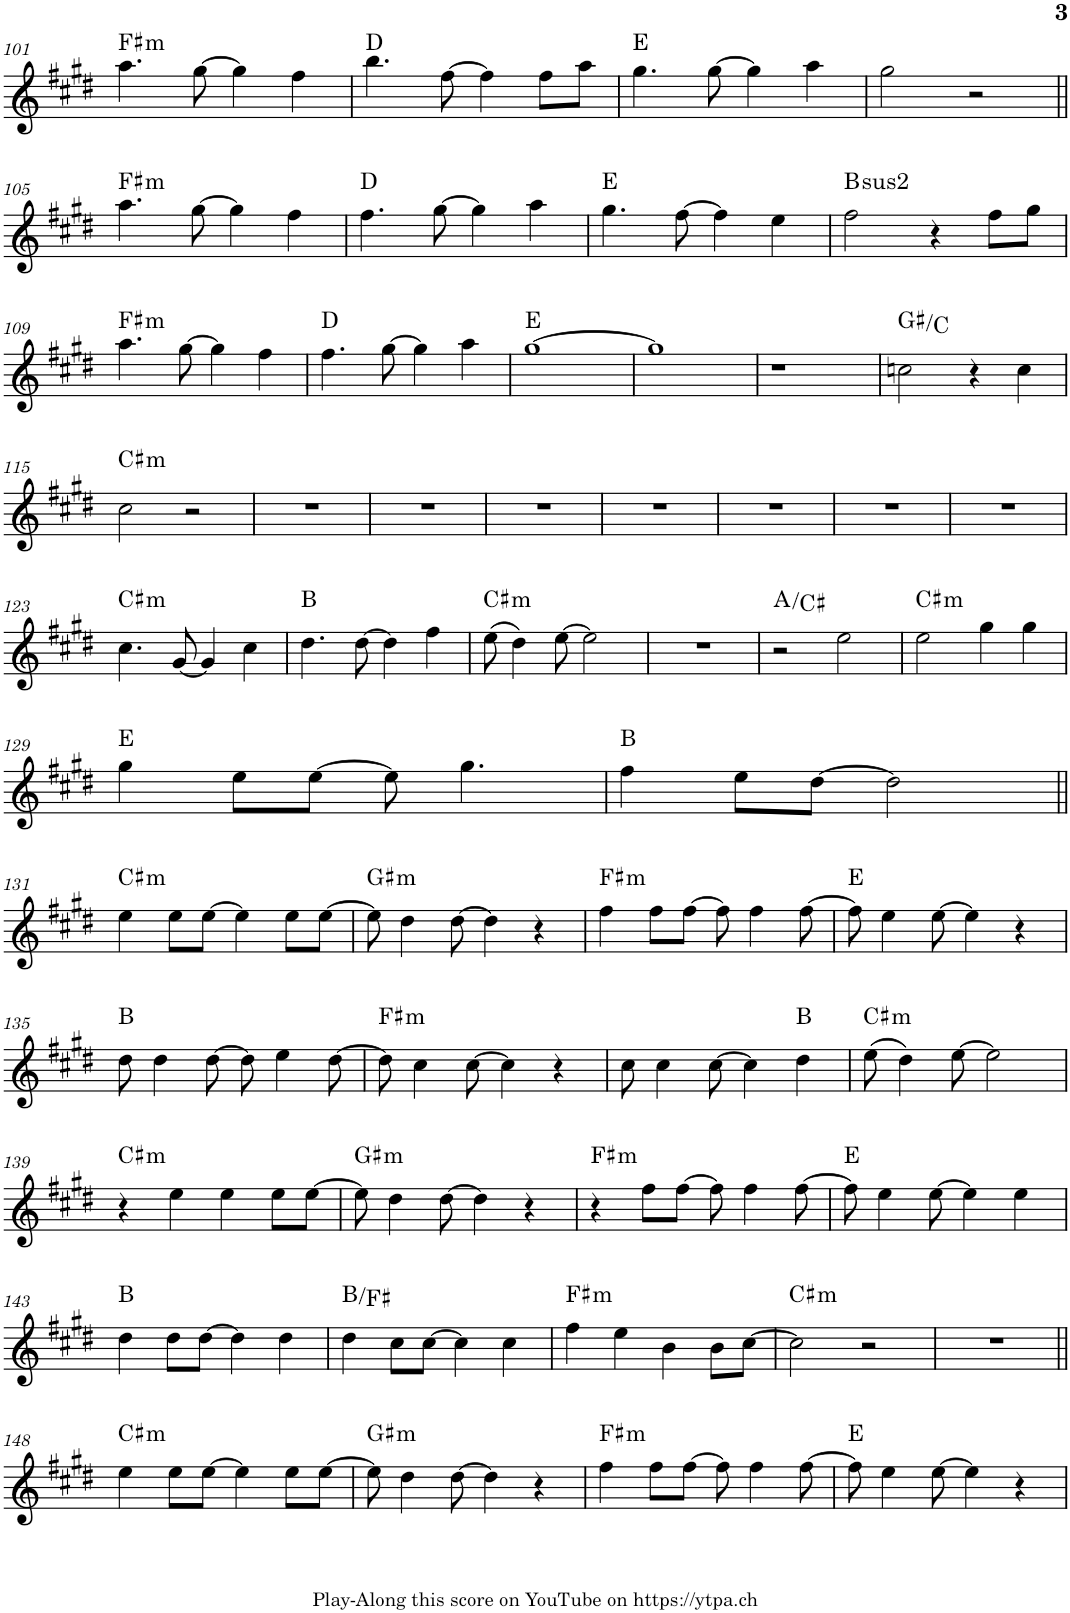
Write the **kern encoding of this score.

**kern	**harte
*part1	*part1
*staff1	*
*I"Piano	*
*I'Pno.	*
!!LO:PB:g=z
*clefG2	*
*k[f#c#g#d#]	*
*M4/4	*
=101	=101
!	!LO:H:kt=m
4.aa\	F#:min
[8gg#\	.
4gg#\]	.
4ff#\	.
=102	=102
4.bb\	D:maj
[8ff#\	.
4ff#\]	.
8ff#\L	.
8aa\J	.
=103	=103
4.gg#\	E:maj
[8gg#\	.
4gg#\]	.
4aa\	.
=104	=104
2gg#\	.
2r	.
!!LO:LB:g=z
=105||	=105||
!	!LO:H:kt=m
4.aa\	F#:min
[8gg#\	.
4gg#\]	.
4ff#\	.
=106	=106
4.ff#\	D:maj
[8gg#\	.
4gg#\]	.
4aa\	.
=107	=107
4.gg#\	E:maj
[8ff#\	.
4ff#\]	.
4ee\	.
=108	=108
!	!LO:H:kt=2
2ff#\	B:(1,2,5)
4r	.
8ff#\L	.
8gg#\J	.
!!LO:LB:g=z
=109	=109
!	!LO:H:kt=m
4.aa\	F#:min
[8gg#\	.
4gg#\]	.
4ff#\	.
=110	=110
4.ff#\	D:maj
[8gg#\	.
4gg#\]	.
4aa\	.
=111	=111
[1gg#	E:maj
=112	=112
1gg#]	.
=113	=113
1r	.
=114	=114
2ccn\	G#:maj/b4
4r	.
4cc\	.
!!LO:LB:g=z
=115	=115
!	!LO:H:kt=m
2cc#\	C#:min
2r	.
=116	=116
1r	.
=117	=117
1r	.
=118	=118
1r	.
=119	=119
1r	.
=120	=120
1r	.
=121	=121
1r	.
=122	=122
1r	.
!!LO:LB:g=z
=123	=123
!	!LO:H:kt=m
4.cc#\	C#:min
[8g#/	.
4g#/]	.
4cc#\	.
=124	=124
4.dd#\	B:maj
[8dd#\	.
4dd#\]	.
4ff#\	.
=125	=125
!	!LO:H:kt=m
(8ee\	C#:min
4dd#\)	.
[8ee\	.
2ee\]	.
=126	=126
1r	.
=127	=127
2r	A:maj/3
2ee\	.
=128	=128
!	!LO:H:kt=m
2ee\	C#:min
4gg#\	.
4gg#\	.
!!LO:LB:g=z
=129	=129
4gg#\	E:maj
8ee\L	.
[8ee\J	.
8ee\]	.
4.gg#\	.
=130	=130
4ff#\	B:maj
8ee\L	.
[8dd#\J	.
2dd#\]	.
!!LO:LB:g=z
=131||	=131||
!	!LO:H:kt=m
4ee\	C#:min
8ee\L	.
[8ee\J	.
4ee\]	.
8ee\L	.
[8ee\J	.
=132	=132
!	!LO:H:kt=m
8ee\]	G#:min
4dd#\	.
[8dd#\	.
4dd#\]	.
4r	.
=133	=133
!	!LO:H:kt=m
4ff#\	F#:min
8ff#\L	.
[8ff#\J	.
8ff#\]	.
4ff#\	.
[8ff#\	.
=134	=134
8ff#\]	E:maj
4ee\	.
[8ee\	.
4ee\]	.
4r	.
!!LO:LB:g=z
=135	=135
8dd#\	B:maj
4dd#\	.
[8dd#\	.
8dd#\]	.
4ee\	.
[8dd#\	.
=136	=136
!	!LO:H:kt=m
8dd#\]	F#:min
4cc#\	.
[8cc#\	.
4cc#\]	.
4r	.
=137	=137
8cc#\	.
4cc#\	.
[8cc#\	.
4cc#\]	.
4dd#\	B:maj
=138	=138
!	!LO:H:kt=m
(8ee\	C#:min
4dd#\)	.
[8ee\	.
2ee\]	.
!!LO:LB:g=z
=139	=139
!	!LO:H:kt=m
4r	C#:min
4ee\	.
4ee\	.
8ee\L	.
[8ee\J	.
=140	=140
!	!LO:H:kt=m
8ee\]	G#:min
4dd#\	.
[8dd#\	.
4dd#\]	.
4r	.
=141	=141
!	!LO:H:kt=m
4r	F#:min
8ff#\L	.
[8ff#\J	.
8ff#\]	.
4ff#\	.
[8ff#\	.
=142	=142
8ff#\]	E:maj
4ee\	.
[8ee\	.
4ee\]	.
4ee\	.
!!LO:LB:g=z
=143	=143
4dd#\	B:maj
8dd#\L	.
[8dd#\J	.
4dd#\]	.
4dd#\	.
=144	=144
4dd#\	B:maj/5
8cc#\L	.
[8cc#\J	.
4cc#\]	.
4cc#\	.
=145	=145
!	!LO:H:kt=m
4ff#\	F#:min
4ee\	.
4b\	.
8b\L	.
[8cc#\J	.
=146	=146
!	!LO:H:kt=m
2cc#\]	C#:min
2r	.
=147	=147
1r	.
!!LO:LB:g=z
=148||	=148||
!	!LO:H:kt=m
4ee\	C#:min
8ee\L	.
[8ee\J	.
4ee\]	.
8ee\L	.
[8ee\J	.
=149	=149
!	!LO:H:kt=m
8ee\]	G#:min
4dd#\	.
[8dd#\	.
4dd#\]	.
4r	.
=150	=150
!	!LO:H:kt=m
4ff#\	F#:min
8ff#\L	.
[8ff#\J	.
8ff#\]	.
4ff#\	.
[8ff#\	.
=151	=151
8ff#\]	E:maj
4ee\	.
[8ee\	.
4ee\]	.
4r	.
=	=
*-	*-
